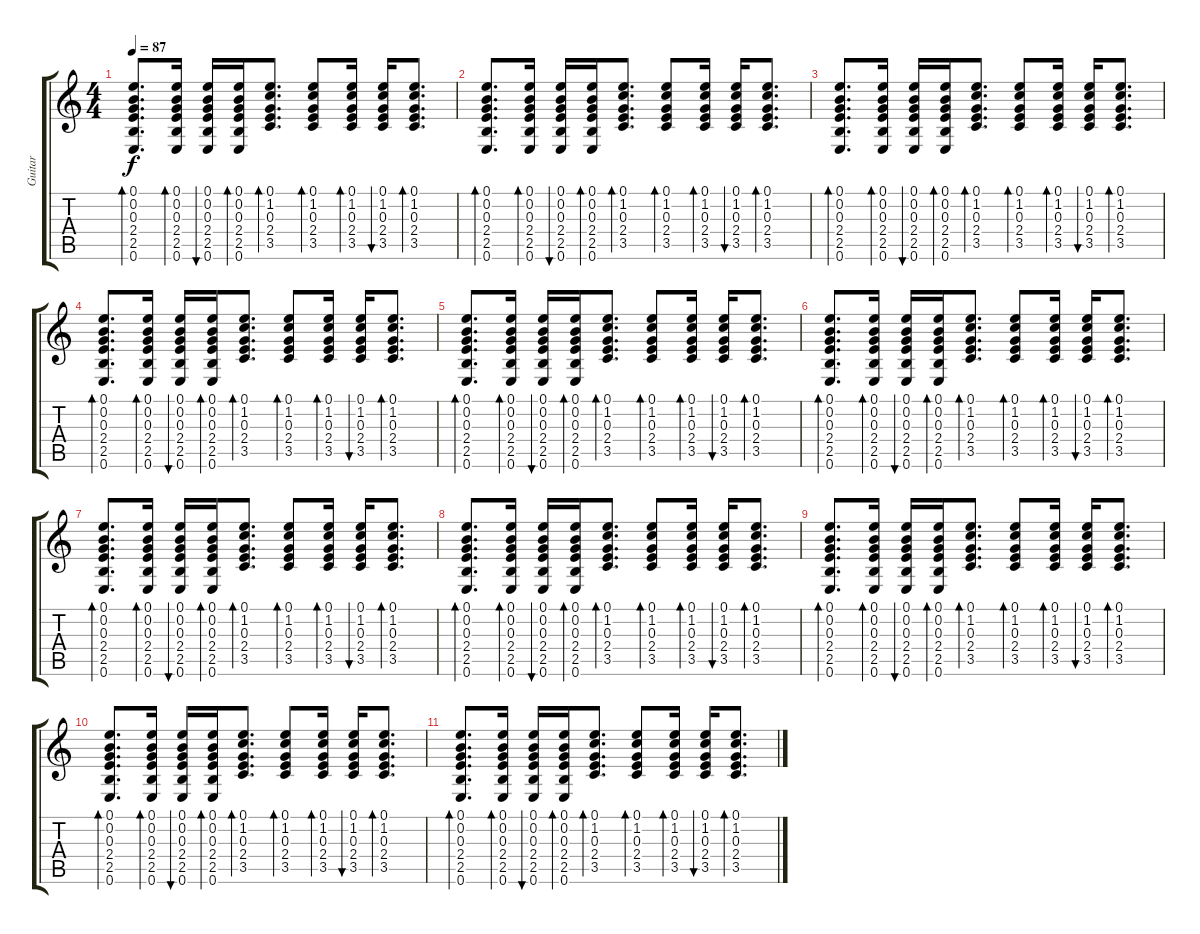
\track ("Guitar" "Guitar") {instrument acousticguitarnylon}
\staff {score tabs}
\tuning (E4 B3 G3 D3 A2 E2) {hide}
\ts (4 4)
\tempo 87
\clef g2
\ks c
(0.1 0.2 0.3 2.4 2.5 0.6).8{d bd 60 dy f} (0.1 0.2 0.3 2.4 2.5 0.6).16{bd 60} (0.1 0.2 0.3 2.4 2.5 0.6).16{bu 60} (0.1 0.2 0.3 2.4 2.5 0.6).16{bd 60} (0.1 1.2 0.3 2.4 3.5).8{d bd 60} (0.1 1.2 0.3 2.4 3.5).8{bd 60} (0.1 1.2 0.3 2.4 3.5).16{bd 60} (0.1 1.2 0.3 2.4 3.5).16{bu 60} (0.1 1.2 0.3 2.4 3.5).8{d bd 60} |
(0.1 0.2 0.3 2.4 2.5 0.6).8{d bd 60 volume 8} (0.1 0.2 0.3 2.4 2.5 0.6).16{bd 60} (0.1 0.2 0.3 2.4 2.5 0.6).16{bu 60} (0.1 0.2 0.3 2.4 2.5 0.6).16{bd 60} (0.1 1.2 0.3 2.4 3.5).8{d bd 60} (0.1 1.2 0.3 2.4 3.5).8{bd 60} (0.1 1.2 0.3 2.4 3.5).16{bd 60} (0.1 1.2 0.3 2.4 3.5).16{bu 60} (0.1 1.2 0.3 2.4 3.5).8{d bd 60} |
(0.1 0.2 0.3 2.4 2.5 0.6).8{d bd 60} (0.1 0.2 0.3 2.4 2.5 0.6).16{bd 60} (0.1 0.2 0.3 2.4 2.5 0.6).16{bu 60} (0.1 0.2 0.3 2.4 2.5 0.6).16{bd 60} (0.1 1.2 0.3 2.4 3.5).8{d bd 60} (0.1 1.2 0.3 2.4 3.5).8{bd 60} (0.1 1.2 0.3 2.4 3.5).16{bd 60} (0.1 1.2 0.3 2.4 3.5).16{bu 60} (0.1 1.2 0.3 2.4 3.5).8{d bd 60} |
(0.1 0.2 0.3 2.4 2.5 0.6).8{d bd 60 volume 6} (0.1 0.2 0.3 2.4 2.5 0.6).16{bd 60} (0.1 0.2 0.3 2.4 2.5 0.6).16{bu 60} (0.1 0.2 0.3 2.4 2.5 0.6).16{bd 60} (0.1 1.2 0.3 2.4 3.5).8{d bd 60} (0.1 1.2 0.3 2.4 3.5).8{bd 60} (0.1 1.2 0.3 2.4 3.5).16{bd 60} (0.1 1.2 0.3 2.4 3.5).16{bu 60} (0.1 1.2 0.3 2.4 3.5).8{d bd 60} |
(0.1 0.2 0.3 2.4 2.5 0.6).8{d bd 60} (0.1 0.2 0.3 2.4 2.5 0.6).16{bd 60} (0.1 0.2 0.3 2.4 2.5 0.6).16{bu 60} (0.1 0.2 0.3 2.4 2.5 0.6).16{bd 60} (0.1 1.2 0.3 2.4 3.5).8{d bd 60} (0.1 1.2 0.3 2.4 3.5).8{bd 60} (0.1 1.2 0.3 2.4 3.5).16{bd 60} (0.1 1.2 0.3 2.4 3.5).16{bu 60} (0.1 1.2 0.3 2.4 3.5).8{d bd 60} |
(0.1 0.2 0.3 2.4 2.5 0.6).8{d bd 60 volume 4} (0.1 0.2 0.3 2.4 2.5 0.6).16{bd 60} (0.1 0.2 0.3 2.4 2.5 0.6).16{bu 60} (0.1 0.2 0.3 2.4 2.5 0.6).16{bd 60} (0.1 1.2 0.3 2.4 3.5).8{d bd 60} (0.1 1.2 0.3 2.4 3.5).8{bd 60} (0.1 1.2 0.3 2.4 3.5).16{bd 60} (0.1 1.2 0.3 2.4 3.5).16{bu 60} (0.1 1.2 0.3 2.4 3.5).8{d bd 60} |
(0.1 0.2 0.3 2.4 2.5 0.6).8{d bd 60} (0.1 0.2 0.3 2.4 2.5 0.6).16{bd 60} (0.1 0.2 0.3 2.4 2.5 0.6).16{bu 60} (0.1 0.2 0.3 2.4 2.5 0.6).16{bd 60} (0.1 1.2 0.3 2.4 3.5).8{d bd 60} (0.1 1.2 0.3 2.4 3.5).8{bd 60} (0.1 1.2 0.3 2.4 3.5).16{bd 60} (0.1 1.2 0.3 2.4 3.5).16{bu 60} (0.1 1.2 0.3 2.4 3.5).8{d bd 60} |
(0.1 0.2 0.3 2.4 2.5 0.6).8{d bd 60 volume 2} (0.1 0.2 0.3 2.4 2.5 0.6).16{bd 60} (0.1 0.2 0.3 2.4 2.5 0.6).16{bu 60} (0.1 0.2 0.3 2.4 2.5 0.6).16{bd 60} (0.1 1.2 0.3 2.4 3.5).8{d bd 60} (0.1 1.2 0.3 2.4 3.5).8{bd 60} (0.1 1.2 0.3 2.4 3.5).16{bd 60} (0.1 1.2 0.3 2.4 3.5).16{bu 60} (0.1 1.2 0.3 2.4 3.5).8{d bd 60} |
(0.1 0.2 0.3 2.4 2.5 0.6).8{d bd 60} (0.1 0.2 0.3 2.4 2.5 0.6).16{bd 60} (0.1 0.2 0.3 2.4 2.5 0.6).16{bu 60} (0.1 0.2 0.3 2.4 2.5 0.6).16{bd 60} (0.1 1.2 0.3 2.4 3.5).8{d bd 60} (0.1 1.2 0.3 2.4 3.5).8{bd 60} (0.1 1.2 0.3 2.4 3.5).16{bd 60} (0.1 1.2 0.3 2.4 3.5).16{bu 60} (0.1 1.2 0.3 2.4 3.5).8{d bd 60} |
(0.1 0.2 0.3 2.4 2.5 0.6).8{d bd 60 volume 0} (0.1 0.2 0.3 2.4 2.5 0.6).16{bd 60} (0.1 0.2 0.3 2.4 2.5 0.6).16{bu 60} (0.1 0.2 0.3 2.4 2.5 0.6).16{bd 60} (0.1 1.2 0.3 2.4 3.5).8{d bd 60} (0.1 1.2 0.3 2.4 3.5).8{bd 60} (0.1 1.2 0.3 2.4 3.5).16{bd 60} (0.1 1.2 0.3 2.4 3.5).16{bu 60} (0.1 1.2 0.3 2.4 3.5).8{d bd 60} |
(0.1 0.2 0.3 2.4 2.5 0.6).8{d bd 60} (0.1 0.2 0.3 2.4 2.5 0.6).16{bd 60} (0.1 0.2 0.3 2.4 2.5 0.6).16{bu 60} (0.1 0.2 0.3 2.4 2.5 0.6).16{bd 60} (0.1 1.2 0.3 2.4 3.5).8{d bd 60} (0.1 1.2 0.3 2.4 3.5).8{bd 60} (0.1 1.2 0.3 2.4 3.5).16{bd 60} (0.1 1.2 0.3 2.4 3.5).16{bu 60} (0.1 1.2 0.3 2.4 3.5).8{d bd 60}
